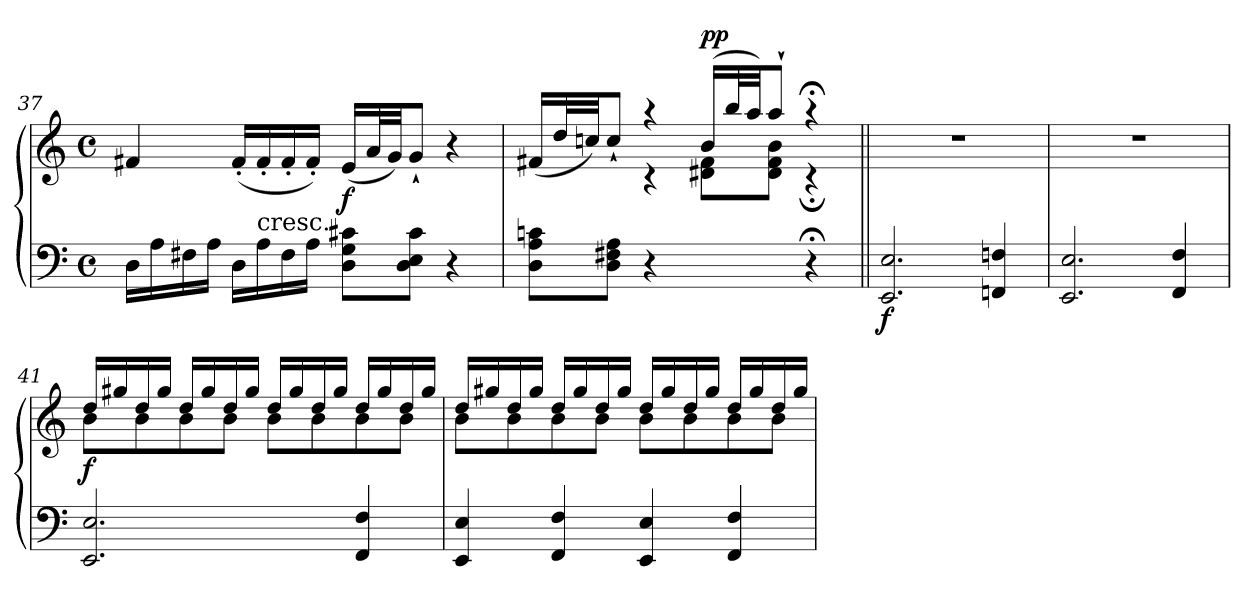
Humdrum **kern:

**kern	**kern	**dynam
*part1	*part1	*part1
*staff2	*staff1	*staff1/2
*clefF4	*clefG2	*
*k[]	*k[]	*
*M4/4	*M4/4	*
*met(c)	*met(c)	*
=37	=37	=37
16D\LL	4f#X/	.
16A\	.	.
16F#X\	.	.
16A\JJ	.	.
16D\LL	(<16f#'</LL	.
!LO:TX:a:t=cresc.	!	!
16A\	16f#'</	.
16F#\	16f#'</	.
16A\JJ	16f#'</JJ)	.
!	!	!LO:DY:a=2
8D\ 8G\ 8c#X\L	(<16e/LL	f
.	32a/L	.
.	32g/JJ)	.
8D\ 8E\ 8c#\J	8g`</J	.
4r	4r	.
=38	=38	=38
*	*^	*
8D\ 8A\ 8cni\L	(>16f#X/LL	4ryy	.
.	32dd/L	.	.
.	32ccni/JJ)	.	.
8D\ 8F#X\ 8A\J	8cc`>/J	.	.
4r	4raa	4rc	.
!	!	!	!LO:DY:a
!	!	!	!LO:DY:n=1:b
4ryy	(>16b/LL	8d#X\ 8f#\L	p p
.	32bb/L	.	.
.	32aa/JJ)	.	.
.	8aa`>/J	8d#\ 8f#\ 8b\J	.
4r;<	4r;<aa	4r;<c	.
!!LO:LB:g=z
=39||	=39||	=39||	=39||
!	!LO:TX:a:t=Allegro	!	!
!	!	!	!LO:DY:b=2
*	*v	*v	*
2.EE/ 2.E/	1r	f
4FFni/ 4Fni/	.	.
=40	=40	=40
2.EE/ 2.E/	1r	.
4FF/ 4F/	.	.
=41	=41	=41
*	*^	*
!	!	!	!LO:DY:b
2.EE/ 2.E/	16dd/LL	8b\L	f
.	16gg#X/	.	.
.	16dd/	8b\	.
.	16gg#/JJ	.	.
.	16dd/LL	8b\	.
.	16gg#/	.	.
.	16dd/	8b\J	.
.	16gg#/JJ	.	.
.	16dd/LL	8b\L	.
.	16gg#/	.	.
.	16dd/	8b\	.
.	16gg#/JJ	.	.
4FF/ 4F/	16dd/LL	8b\	.
.	16gg#/	.	.
.	16dd/	8b\J	.
.	16gg#/JJ	.	.
=42	=42	=42	=42
4EE/ 4E/	16dd/LL	8b\L	.
.	16gg#X/	.	.
.	16dd/	8b\	.
.	16gg#/JJ	.	.
4FF/ 4F/	16dd/LL	8b\	.
.	16gg#/	.	.
.	16dd/	8b\J	.
.	16gg#/JJ	.	.
4EE/ 4E/	16dd/LL	8b\L	.
.	16gg#/	.	.
.	16dd/	8b\	.
.	16gg#/JJ	.	.
4FF/ 4F/	16dd/LL	8b\	.
.	16gg#/	.	.
.	16dd/	8b\J	.
.	16gg#/JJ	.	.
*	*v	*v	*
=	=	=
*-	*-	*-
